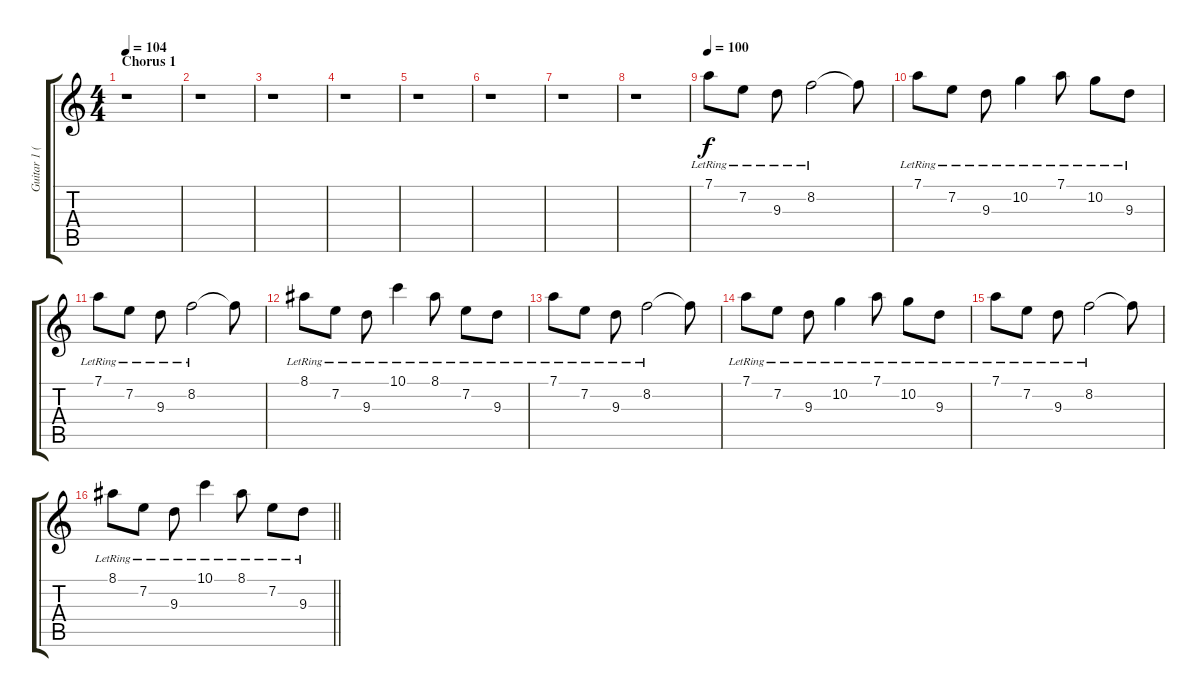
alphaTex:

\track ("Guitar 1 (Clean)" "Guitar 1 (") {instrument electricguitarjazz}
\staff {score tabs}
\tuning (D4 A3 F3 C3 G2 C2) {hide}
\ts (4 4)
\section ("" "Chorus 1")
\tempo 104
\clef g2
\ks c
r.1{dy f} |
r.1 |
r.1 |
r.1 |
r.1 |
r.1 |
r.1 |
r.1 |
\tempo 100
7.1{lr}.8 7.2{lr}.8 9.3{lr}.8 8.2{lr}.2 8.2{t}.8 |
7.1{lr}.8 7.2{lr}.8 9.3{lr}.8 10.2{lr}.4 7.1{lr}.8 10.2{lr}.8 9.3{lr}.8 |
7.1{lr}.8 7.2{lr}.8 9.3{lr}.8 8.2{lr}.2 8.2{t}.8 |
8.1{lr}.8 7.2{lr}.8 9.3{lr}.8 10.1{lr}.4 8.1{lr}.8 7.2{lr}.8 9.3{lr}.8 |
7.1{lr}.8 7.2{lr}.8 9.3{lr}.8 8.2{lr}.2 8.2{t}.8 |
7.1{lr}.8 7.2{lr}.8 9.3{lr}.8 10.2{lr}.4 7.1{lr}.8 10.2{lr}.8 9.3{lr}.8 |
7.1{lr}.8 7.2{lr}.8 9.3{lr}.8 8.2{lr}.2 8.2{t}.8 |
\barLineRight lightlight
8.1{lr}.8 7.2{lr}.8 9.3{lr}.8 10.1{lr}.4 8.1{lr}.8 7.2{lr}.8 9.3{lr}.8
